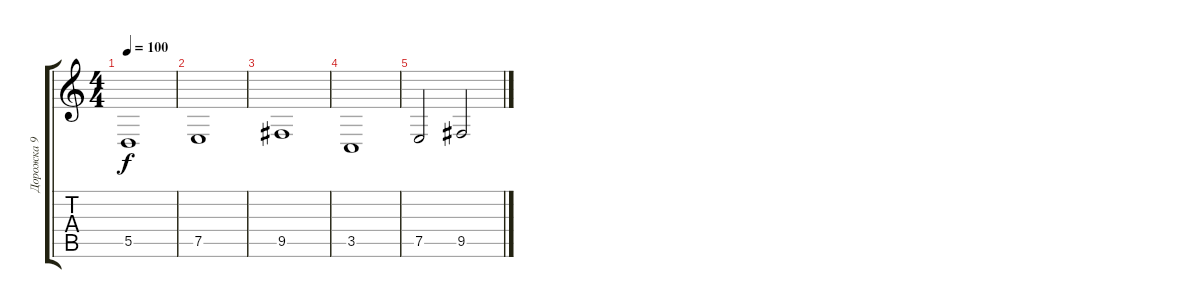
\track ("Дорожка 9" "Дорожка 9") {instrument churchorgan}
\staff {score tabs}
\tuning (E4 B3 G3 D3 A2 E2) {hide}
\ts (4 4)
\tempo 100
\clef g2
\ks c
5.5.1{dy f} |
7.5.1 |
9.5.1 |
3.5.1 |
7.5.2 9.5.2
